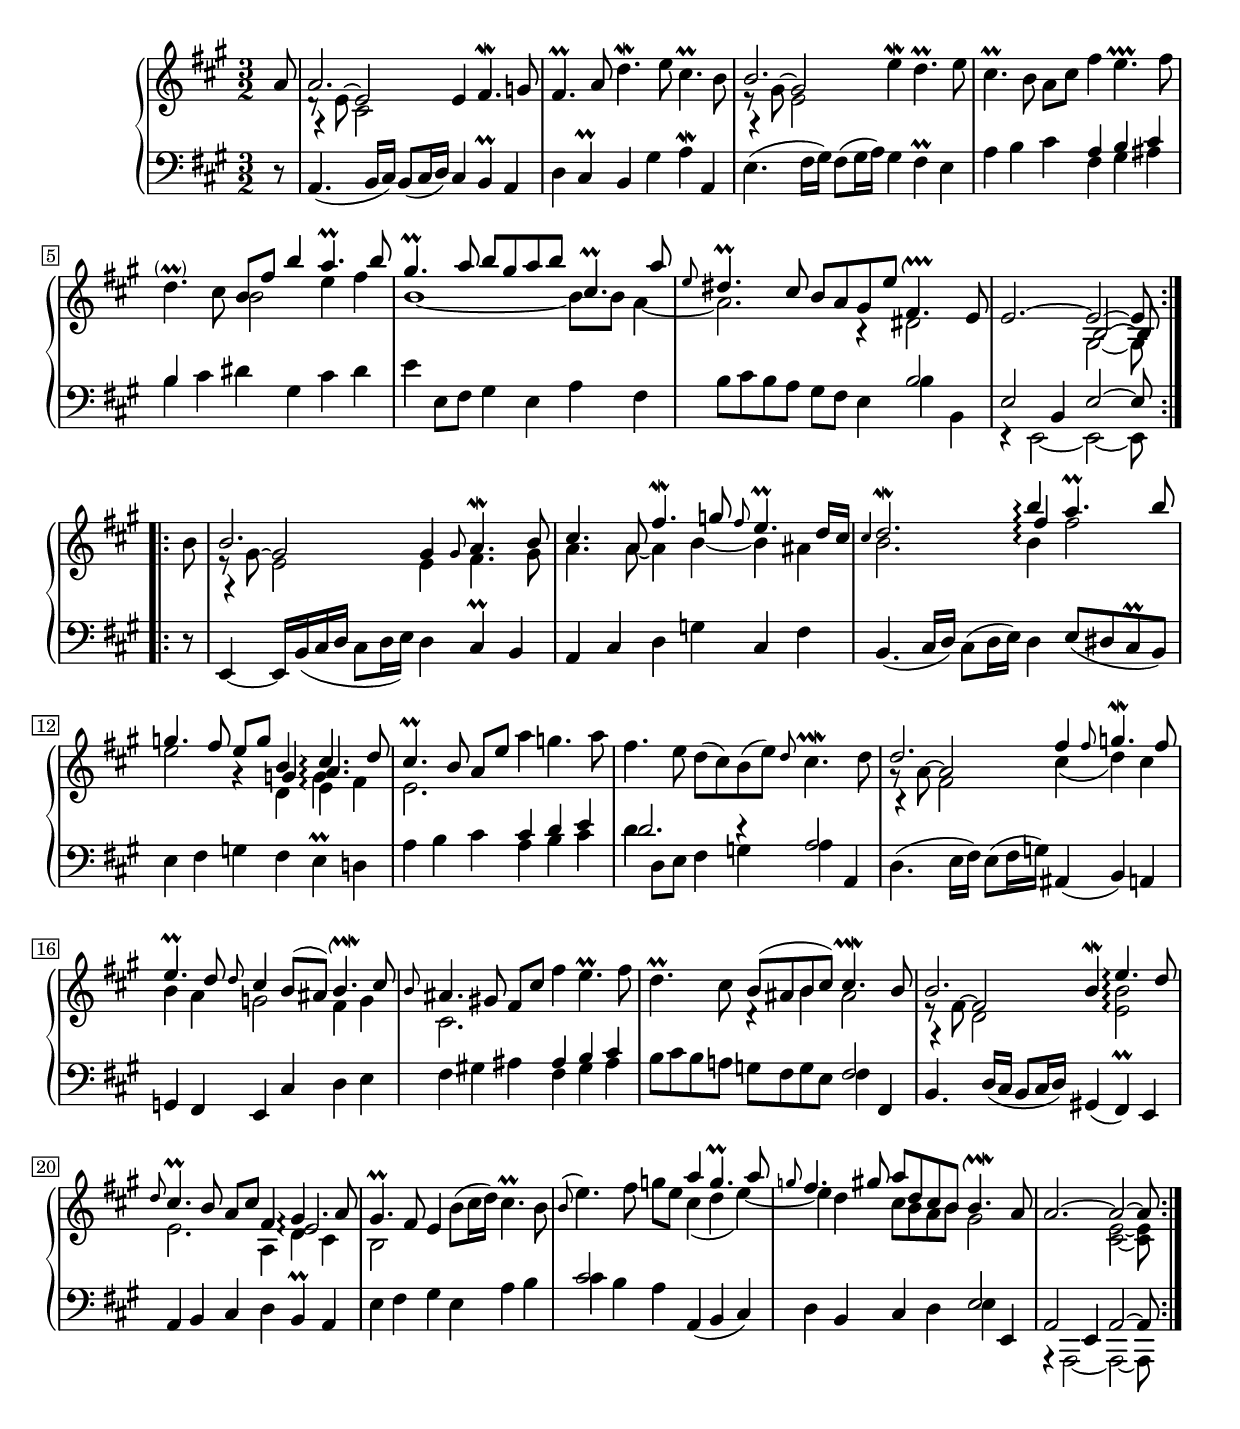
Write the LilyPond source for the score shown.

Global = {
  \key a \major
  \time 3/2
  \include "../global.ly"
}

Soprano = \context Voice = "one" \relative c'' {
  \voiceOne
  \stemUp\tieUp
  \override MultiMeasureRest.staff-position = #0
  \override Rest.staff-position = #0
  \label #'SuiteICouranteII
  \repeat volta 2 {
  \partial 8 a8
  %1
  | a2. \stemNeutral e4 fis4.\mordent g8
  | fis4.\prall a8 d4.\mordent e8 cis4.\prall b8
  \noBreak
  | \once\stemUp b2. e4\mordent d4.\prall e8
  | cis4.\prall b8 a cis fis4 e4.\prallprall fis8
  %5
  | d4.\parenthesize\prall cis8 \stemUp b fis' b4 a4.\prall b8
  \noBreak
  | gis4.\prall a8 b gis a b cis,4.\prall a'8
  \noBreak
  | \grace e8 dis4.\prall cis8 b a gis e'
    \once\override Staff.Script.extra-offset = #'(0.5 . 0)
    fis,4.\upprall e8
  | e2.~ e2~ e8
  }
  \break
  \repeat volta 2 {
  \partial 8 \once\stemNeutral b'8
  | b2. gis4 \grace gis8 a4.\mordent b8
  %10
  | cis4. a8 fis'4.\mordent g8 \grace fis8 e4.\prall d16 cis
  \noBreak
  | \grace cis4 d2.\mordent b'4\arpeggio a4.\prall b8
  | g4. fis8 e g b,4 cis4.\arpeggio d8
  | cis4.\prall b8 a e' \stemNeutral a4 g4. a8
  | fis4. e8 d( cis) b( e) \once\stemUp \grace d8 cis4.\prallmordent d8
  \noBreak
  %15
  | \stemUp d2. fis4 \grace fis8 g4.\mordent fis8
  | e4.\prall d8 \grace d cis4 b8( ais)
    \once\override Staff.Script.extra-offset = #'(0.5 . 0)
    b4.\upmordent cis8
  | \grace b8 ais4. gis!8 fis cis' \stemNeutral fis4 e4.\prall fis8
  | d4.\prall cis8 \stemUp b( ais b cis) cis4.\prallmordent b8
  \noBreak
  | b2. b4\mordent e4.\arpeggio d8
  %20
  | \grace d8 cis4.\prall b8 a cis fis,4 gis4.\arpeggio a8
  | gis4.\prall fis8 e4 \stemNeutral b'8( cis16 d) cis4.\prall b8
  | \once\stemUp \appoggiatura b8 e4. fis8 g e \stemUp a4 g4.\prall a8
  | \grace g8 fis4. gis8 a d, cis b
    \once\override Staff.Script.extra-offset = #'(0.5 . 0)
    b4.\upmordent a8
  | a2.~ a2~ a8
  }
}

Alto = \context Voice = "two" \relative c' {
  \voiceTwo
  \stemDown\tieUp
  \override Rest.staff-position = #0
  \partial 8 s8
  %1
  | << {
      \stemUp\tieUp d8\rest \once\stemDown e~ e2
    } \\ {
      \once\override Voice.Rest.X-offset = #0.6 g,4\rest cis2
    } >>
    s2.
  | s1*3/2
  | << {
      \stemUp\tieUp e8\rest \once\stemDown gis~ gis2
    } \\ {
      \once\override Voice.Rest.X-offset = #0.6 g,4\rest e'2
    } >>
    s2.
  | s1*3/2
  %5
  | s2 b'2 e4 fis
  | \tieDown b,1~ b8 b a4~
  | a2. b,4\rest dis2
  | s2.
    << {
      \shiftOn b2~ b8
    } \\ {
      gis2~ gis8
    } >>
  \partial 8 s8
  | << {
      \stemUp\tieUp e'8\rest \once\stemDown gis~ gis2
    } \\ {
      \once\override Voice.Rest.X-offset = #0.6 g,4\rest e'2
    } >>
    e4 fis4. gis8
  %10
  | a4. a8~ a4 b~ b ais
  | b2. << { \stemDown b4\arpeggio } \\ { \stemUp \shiftOn fis'\arpeggio } >> fis2
  | e2 g,4\rest \stemUp \shiftOn g
    << a4. \\ { \shiftOn g4\arpeggio s8 } >>
    s8
  | \shiftOff \stemDown e2. s
  | s1*3/2
  %15
  | << {
      \stemUp\tieUp g8\rest \once\stemDown a~ a2
    } \\ {
      \once\override Voice.Rest.X-offset = #0.6 b,4\rest fis'2
    } >>
    cis'4( d) cis
  | b a g2 fis4 g
  | cis,2. s
  | s2 d4\rest b' ais2
  | << {
      \stemUp\tieUp e8\rest \once\stemDown fis~ fis2
    } \\ {
      \once\override Voice.Rest.X-offset = #0.6 g,4\rest d'2
    } >>
    s4 <e b'>2\arpeggio
  %20
  | e2. s4 \once\stemUp \shiftOn e2
  | b2 s1
  | s2. cis'4( d e~)
  | e d cis8 b a b gis2
  | s2. <cis, e>2~ q8

}

Tenor = \context Voice = "three" \relative c' {
  \voiceThree
  \stemUp\tieUp
  \override Rest.staff-position = #0
  \partial 8 s8
  %1
  | s1*3/2*3
  | s2. a4 b cis
  %5
  | b s s1
  | s1*3/2
  | s1 b2
  | e, b4 e2~ e8
  \partial 8 s8
  | s1*3/2*3
  | s2. \change Staff = "upper" \stemDown d'4 e\arpeggio fis
  %13
  | \change Staff = "lower" \stemUp
    s2. cis4 d e
  | d2. d4\rest a2
  | s1*3/2*2
  %17
  | s2. ais4 b cis
  | s1 fis,2
  | s1*3/2
  %20
  | s2. \change Staff = "upper" \stemDown a4 d\arpeggio cis
  | \change Staff = "lower" \stemUp
    s1*3/2
  | cis2 s1
  | s e,2
  | a, e4 a2~ a8
}

Bass = \context Voice = "four" \relative c {
  \voiceFour
  \stemNeutral\tieNeutral\slurNeutral
  \override MultiMeasureRest.staff-position = #0
  \override Rest.staff-position = #0
  \override Script.direction = #UP
  \repeat volta 2 {
  \partial 8 r8
  %1
  | a4.( b16 cis) b8( cis16 d) cis4 b\prall a
  | d cis\prall b gis' a\mordent a,
  | e'4.( fis16 gis) fis8( gis16 a) gis4 fis\prall e
  | a b cis fis, gis ais
  %5
  | b cis dis gis, cis dis
  | e e,8 fis gis4 e a fis
  | b8 cis b a gis fis \stemDown\tieDown e4 b' b,
  | e,\rest e2~ e~ e8
  }
  \break
  \repeat volta 2 {
  \partial 8 r8
  | \stemNeutral\tieNeutral
    e4~ e16 \once\slurDown b'( cis d cis8 d16 e) d4 cis\prall b
  %10
  | a cis d g cis, fis
  | b,4.( cis16 d) cis8( d16 e) d4 e8( dis cis\prall b)
  | e4 fis g fis e\prall d
  | a' b cis a b cis
  | d d,8 e fis4 g a a,
  %15
  | d4.( e16 fis) e8( fis16 g) ais,4( b) a
  | g fis e cis' d e
  | fis gis! ais fis gis ais
  | b8 cis b a g fis g e fis4 fis,
  | b4. d16( cis b8 cis16 d) gis,!4( fis\prall) e
  %20
  | a b cis d b\prall a
  | e' fis gis e a b
  | cis b a a,( b cis)
  | d b cis d e e,
  | \stemDown\tieDown a,\rest a2~ a~ a8
  }
}

\score {
  \new PianoStaff \with { connectArpeggios = ##t }
  <<
    \accidentalStyle Score.piano
    \context Staff = "upper" <<
      \set Staff.midiInstrument = #"acoustic grand"
      \Global
      \clef treble
      \Soprano
      \Alto
    >>
    \context Staff = "lower" <<
      \set Staff.midiInstrument = #"acoustic grand"
      \Global
      \clef bass
      \Tenor
      \Bass
    >>
  >>
  \header {
    composer = ##f % "Johann Sebastian Bach"
    opus = ##f % "BWV 806"
    title = \markup { "Courante II" \abs-fontsize #12 { "avec Deux Doubles" } }
    subtitle = ##f
  }
  \layout {
    \context {
      \PianoStaff
      \override Parentheses.font-size = #-2
      \override TextScript.font-shape = #'italic
      \override TextScript.font-size = #-1
    }
  }
  \midi {
    \tempo 4 = 100
  }
}
